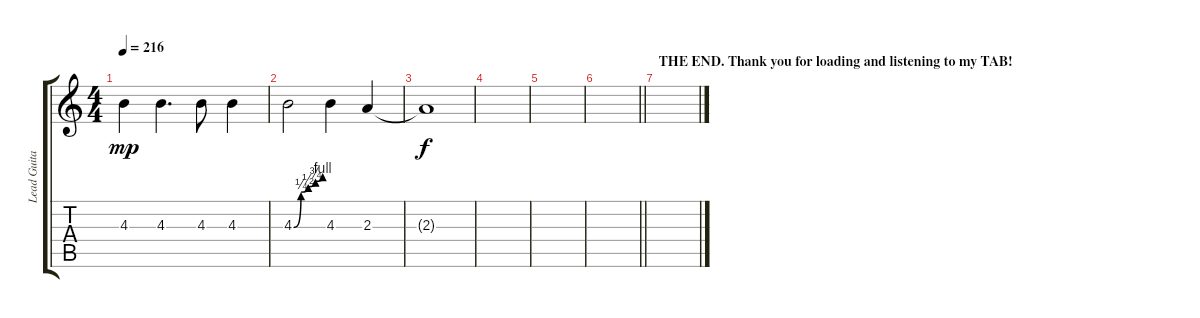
\track ("Lead Guitar 1" "Lead Guita") {instrument overdrivenguitar}
\staff {score tabs}
\tuning (E4 B3 G3 D3 A2 E2) {hide}
\ts (4 4)
\tempo 216
\clef g2
\ks c
4.3.4{dy mp} 4.3.4{d} 4.3.8 4.3.4 |
4.3{be (custom 0 0 15 1 30 2 45 3 60 4)}.2 4.3.4 2.3.4 |
2.3{t}.1{dy f} |
|
|
\barLineRight lightlight
|
\section ("" "THE END. Thank you for loading and listening to my TAB!")
